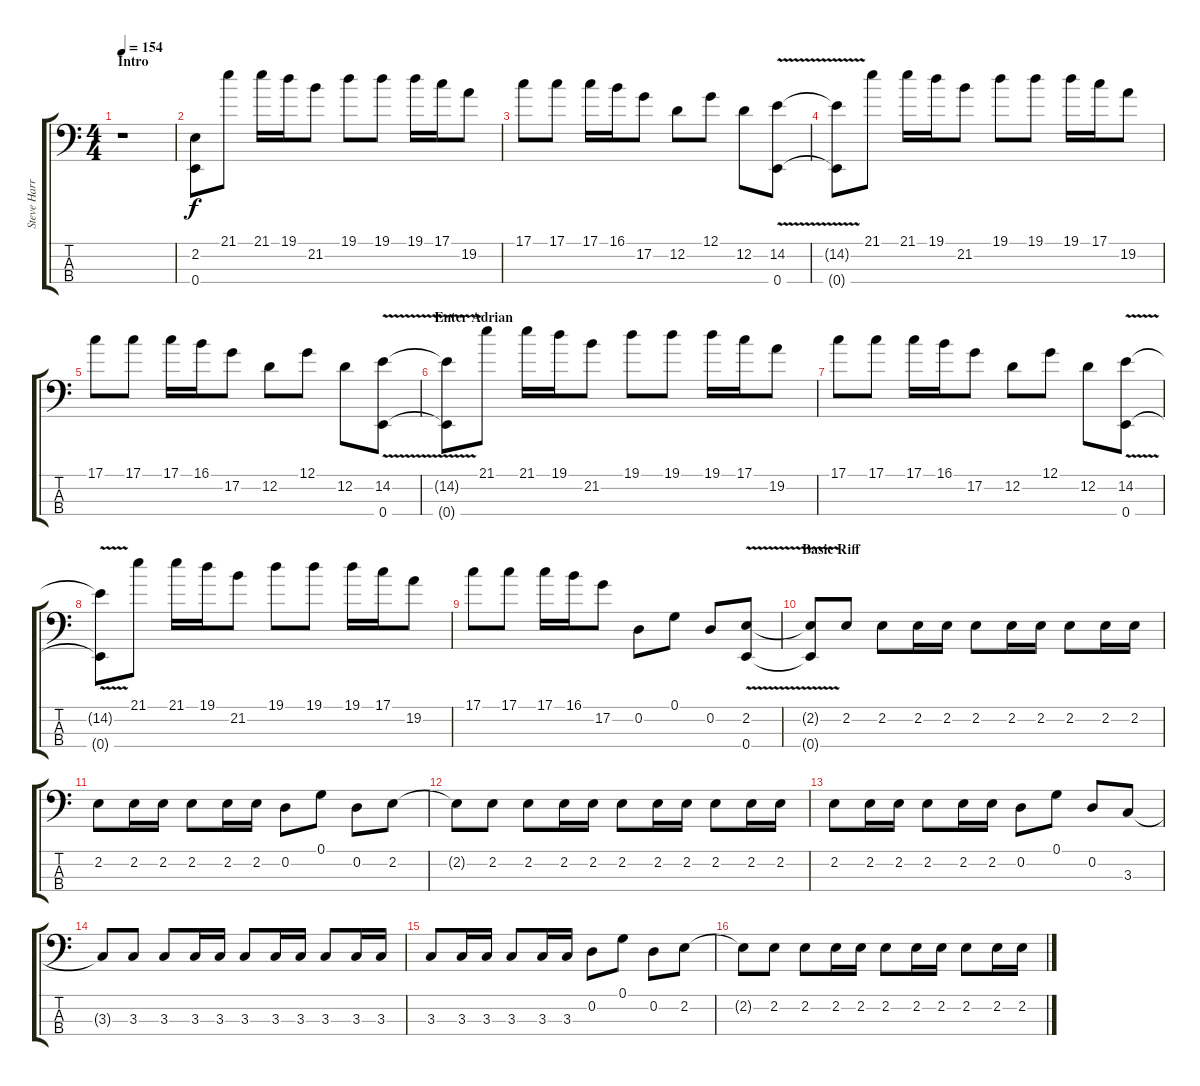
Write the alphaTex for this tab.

\track ("Steve Harris' Bass" "Steve Harr") {instrument electricbassfinger}
\staff {score tabs}
\tuning (G2 D2 A1 E1) {hide}
\ts (4 4)
\section ("" "Intro")
\tempo 154
\clef f4
\ks c
r.1{dy f instrument electricbassfinger} |
(2.2 0.4).8{volume 12} 21.1.8 21.1.16 19.1.16 21.2.8 19.1.8 19.1.8 19.1.16 17.1.16 19.2.8 |
17.1.8 17.1.8 17.1.16 16.1.16 17.2.8 12.2.8 12.1.8 12.2.8 (14.2{v} 0.4).8 |
(14.2{t} 0.4{t}).8 21.1.8 21.1.16 19.1.16 21.2.8 19.1.8 19.1.8 19.1.16 17.1.16 19.2.8 |
17.1.8 17.1.8 17.1.16 16.1.16 17.2.8 12.2.8 12.1.8 12.2.8 (14.2{v} 0.4).8 |
\section ("" "Enter Adrian")
(14.2{t} 0.4{t}).8 21.1.8 21.1.16 19.1.16 21.2.8 19.1.8 19.1.8 19.1.16 17.1.16 19.2.8 |
17.1.8 17.1.8 17.1.16 16.1.16 17.2.8 12.2.8 12.1.8 12.2.8 (14.2{v} 0.4).8 |
(14.2{t} 0.4{t}).8 21.1.8 21.1.16 19.1.16 21.2.8 19.1.8 19.1.8 19.1.16 17.1.16 19.2.8 |
17.1.8 17.1.8 17.1.16 16.1.16 17.2.8 0.2.8{volume 16} 0.1.8 0.2.8 (2.2{v} 0.4).8 |
\section ("" "Basic Riff")
(2.2{t} 0.4{t}).8 2.2.8 2.2.8 2.2.16 2.2.16 2.2.8 2.2.16 2.2.16 2.2.8 2.2.16 2.2.16 |
2.2.8 2.2.16 2.2.16 2.2.8 2.2.16 2.2.16 0.2.8 0.1.8 0.2.8 2.2.8 |
2.2{t}.8 2.2.8 2.2.8 2.2.16 2.2.16 2.2.8 2.2.16 2.2.16 2.2.8 2.2.16 2.2.16 |
2.2.8 2.2.16 2.2.16 2.2.8 2.2.16 2.2.16 0.2.8 0.1.8 0.2.8 3.3.8 |
3.3{t}.8 3.3.8 3.3.8 3.3.16 3.3.16 3.3.8 3.3.16 3.3.16 3.3.8 3.3.16 3.3.16 |
3.3.8 3.3.16 3.3.16 3.3.8 3.3.16 3.3.16 0.2.8 0.1.8 0.2.8 2.2.8 |
2.2{t}.8 2.2.8 2.2.8 2.2.16 2.2.16 2.2.8 2.2.16 2.2.16 2.2.8 2.2.16 2.2.16
